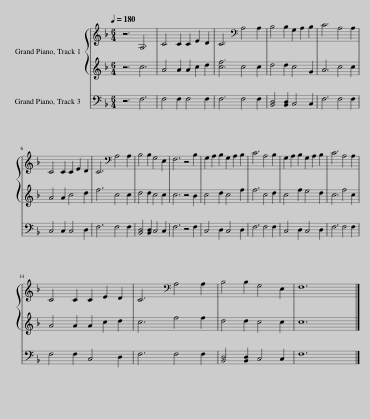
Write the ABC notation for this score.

X:1
%%score { 1 | 2 } 3
L:1/8
Q:1/4=180
M:6/4
I:linebreak $
K:F
V:1 treble
V:2 treble
V:3 bass
V:1
 z6 A,6 | C4 C2 C2 E2 D2 | C6[K:bass] A,4 A,2 | B,4 B,2 G,2 A,2 B,2 | C6 A,4 A,2 |$ %5
 C4 C2 C2 E2 D2 | C6[K:bass] A,4 A,2 | B,4 B,2 G,4 E,2 | F,6 z4 B,2 | G,2 A,2 B,2 G,2 A,2 B,2 | %10
 C6 A,4 B,2 | G,2 A,2 B,2 G,2 A,2 B,2 | C6 A,4 A,2 |$ C4 C2 C2 E2 D2 | C6[K:bass] A,4 A,2 | %15
 B,4 B,2 G,4 E,2 | F,12 |] %17
V:2
 z6 c6 | A4 A2 A2 c2 d2 | [cf]6 c4 c2 | d4 d2 c4 G2 | A6 c4 c2 |$ %5
 A4 A2 c4 d2 | f6 c4 c2 | d4 d2 c4 c2 | c6 z4 B2 | c4 d2 c4 f2 | %10
 f6 c4 d2 | c4 f2 e4 d2 | c6 f4 c2 |$ A4 A2 A2 c2 d2 | c6 f4 f2 | %15
 d4 d2 c4 c2 | c12 |] %17
V:3
 z6 F,6 | F,4 F,2 F,4 F,2 | F,6 F,4 F,2 | [B,,D,]4 [B,,D,]2 C,4 C,2 | F,6 F,4 F,2 |$ %5
 C,4 C,2 C,4 D,2 | F,6 F,4 F,2 | [B,,D,]4 [B,,D,]2 C,4 C,2 | F,6 z4 F,2 | C,4 D,2 C,4 D,2 | %10
 F,6 F,4 F,2 | C,4 D,2 C,4 D,2 | F,6 F,4 F,2 |$ F,4 F,2 C,4 D,2 | F,6 F,4 F,2 | %15
 [B,,D,]4 [B,,D,]2 C,4 C,2 | F,12 |] %17
